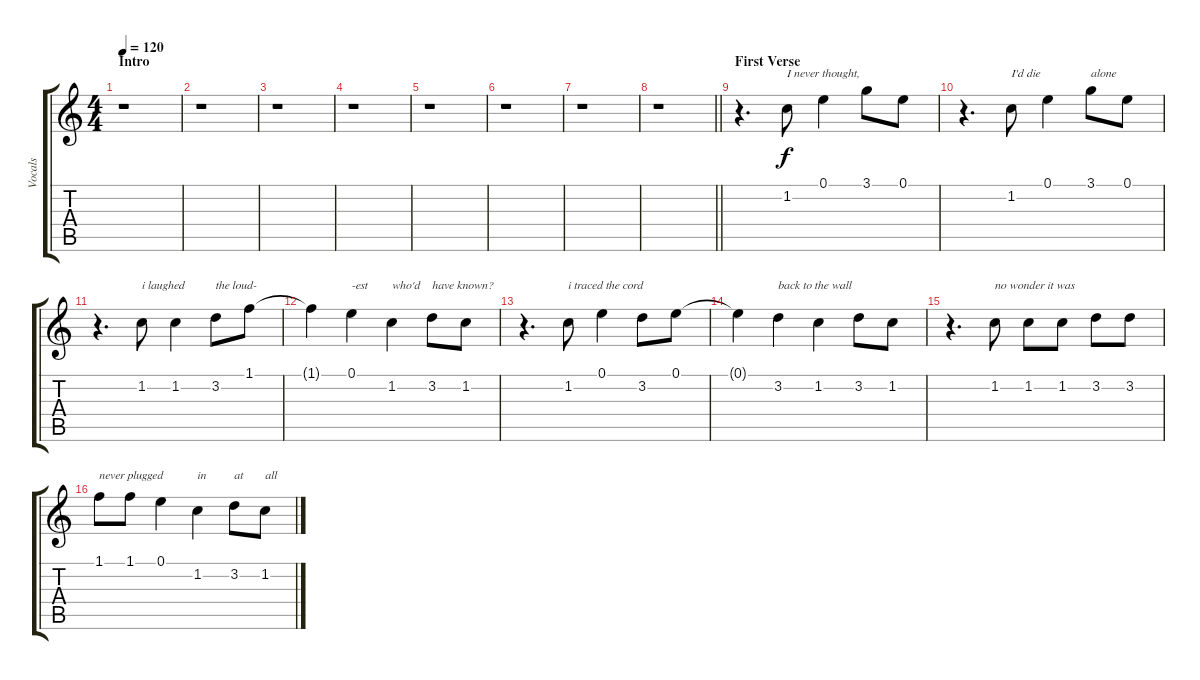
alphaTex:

\track ("Vocals" "Vocals") {instrument electricguitarjazz}
\staff {score tabs}
\tuning (E4 B3 G3 D3 A2 E2) {hide}
\ts (4 4)
\section ("" "Intro")
\tempo 120
\clef g2
\ks c
r.1{dy f instrument electricguitarjazz} |
r.1 |
r.1 |
r.1 |
r.1 |
r.1 |
r.1 |
\barLineRight lightlight
r.1 |
\section ("" "First Verse")
r.4{d} 1.2.8{txt "I never thought,"} 0.1.4 3.1.8 0.1.8 |
r.4{d} 1.2.8{txt "I'd die"} 0.1.4 3.1.8{txt "alone"} 0.1.8 |
r.4{d} 1.2.8{txt "i laughed"} 1.2.4 3.2.8{txt "the loud-"} 1.1.8 |
1.1{t}.4 0.1.4{txt "-est"} 1.2.4{txt "who'd"} 3.2.8{txt "have known?"} 1.2.8 |
r.4{d} 1.2.8{txt "i traced the cord"} 0.1.4 3.2.8 0.1.8 |
0.1{t}.4 3.2.4{txt "back to the wall"} 1.2.4 3.2.8 1.2.8 |
r.4{d} 1.2.8{txt "no wonder it was"} 1.2.8 1.2.8 3.2.8 3.2.8 |
1.1.8{txt "never plugged "} 1.1.8 0.1.4 1.2.4{txt "in"} 3.2.8{txt "at"} 1.2.8{txt "all"}
